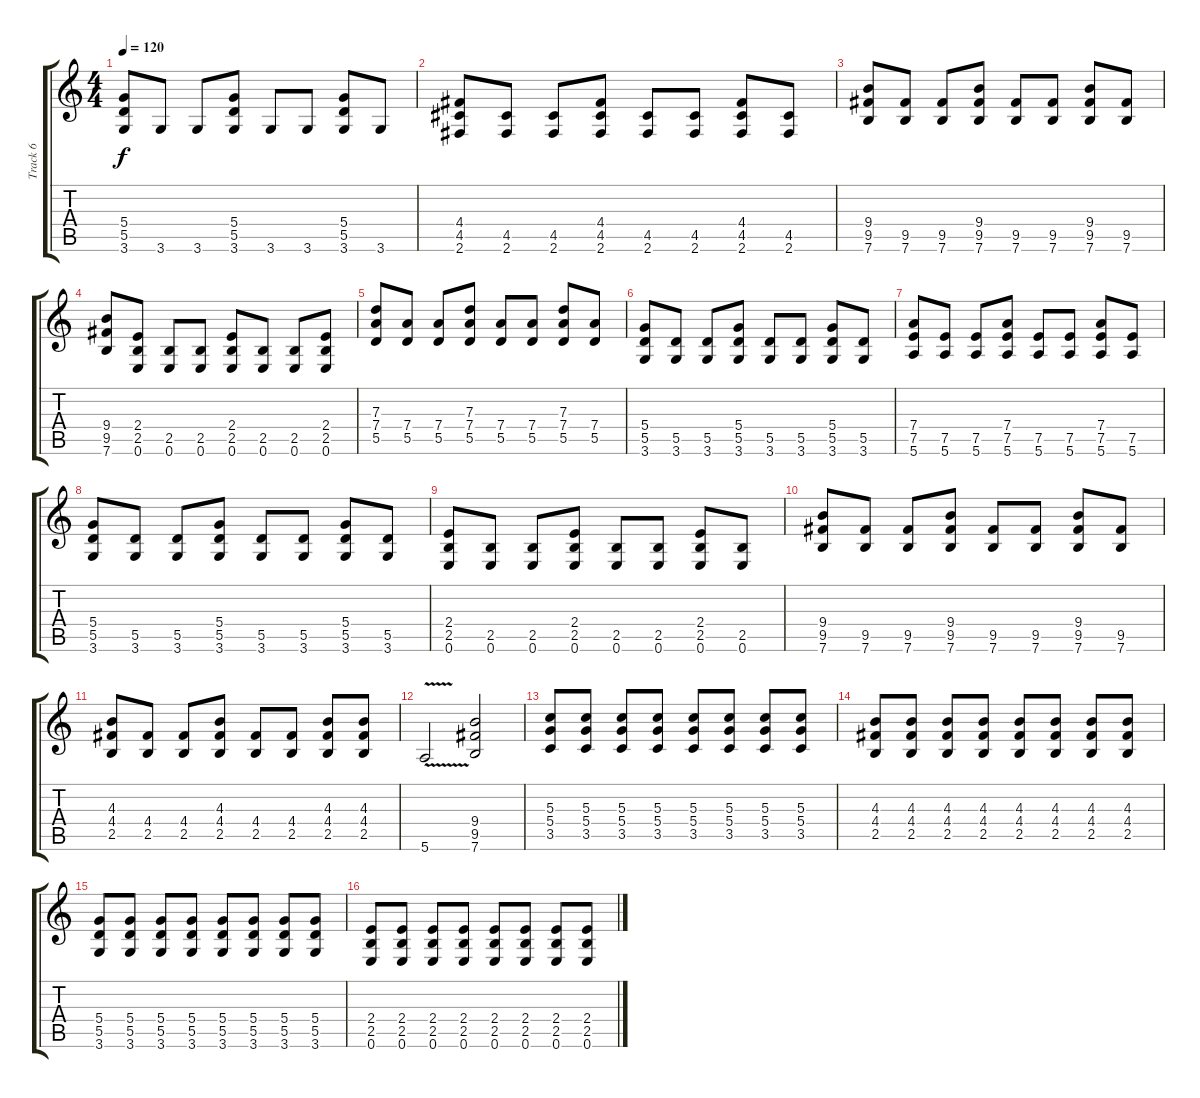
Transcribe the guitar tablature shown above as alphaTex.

\track ("Track 6" "Track 6") {instrument distortionguitar}
\staff {score tabs}
\tuning (E4 B3 G3 D3 A2 E2) {hide}
\ts (4 4)
\tempo 120
\clef g2
\ks c
(5.4 5.5 3.6).8{dy f} 3.6.8 3.6.8 (5.4 5.5 3.6).8 3.6.8 3.6.8 (5.4 5.5 3.6).8 3.6.8 |
(4.4 4.5 2.6).8 (4.5 2.6).8 (4.5 2.6).8 (4.4 4.5 2.6).8 (4.5 2.6).8 (4.5 2.6).8 (4.4 4.5 2.6).8 (4.5 2.6).8 |
(9.4 9.5 7.6).8 (9.5 7.6).8 (9.5 7.6).8 (9.4 9.5 7.6).8 (9.5 7.6).8 (9.5 7.6).8 (9.4 9.5 7.6).8 (9.5 7.6).8 |
(9.4 9.5 7.6).8 (2.4 2.5 0.6).8 (2.5 0.6).8 (2.5 0.6).8 (2.4 2.5 0.6).8 (2.5 0.6).8 (2.5 0.6).8 (2.4 2.5 0.6).8 |
(7.3 7.4 5.5).8 (7.4 5.5).8 (7.4 5.5).8 (7.3 7.4 5.5).8 (7.4 5.5).8 (7.4 5.5).8 (7.3 7.4 5.5).8 (7.4 5.5).8 |
(5.4 5.5 3.6).8 (5.5 3.6).8 (5.5 3.6).8 (5.4 5.5 3.6).8 (5.5 3.6).8 (5.5 3.6).8 (5.4 5.5 3.6).8 (5.5 3.6).8 |
(7.4 7.5 5.6).8 (7.5 5.6).8 (7.5 5.6).8 (7.4 7.5 5.6).8 (7.5 5.6).8 (7.5 5.6).8 (7.4 7.5 5.6).8 (7.5 5.6).8 |
(5.4 5.5 3.6).8 (5.5 3.6).8 (5.5 3.6).8 (5.4 5.5 3.6).8 (5.5 3.6).8 (5.5 3.6).8 (5.4 5.5 3.6).8 (5.5 3.6).8 |
(2.4 2.5 0.6).8 (2.5 0.6).8 (2.5 0.6).8 (2.4 2.5 0.6).8 (2.5 0.6).8 (2.5 0.6).8 (2.4 2.5 0.6).8 (2.5 0.6).8 |
(9.4 9.5 7.6).8 (9.5 7.6).8 (9.5 7.6).8 (9.4 9.5 7.6).8 (9.5 7.6).8 (9.5 7.6).8 (9.4 9.5 7.6).8 (9.5 7.6).8 |
(4.3 4.4 2.5).8 (4.4 2.5).8 (4.4 2.5).8 (4.3 4.4 2.5).8 (4.4 2.5).8 (4.4 2.5).8 (4.3 4.4 2.5).8 (4.3 4.4 2.5).8 |
5.6{v}.2 (9.4 9.5 7.6).2 |
(5.3 5.4 3.5).8 (5.3 5.4 3.5).8 (5.3 5.4 3.5).8 (5.3 5.4 3.5).8 (5.3 5.4 3.5).8 (5.3 5.4 3.5).8 (5.3 5.4 3.5).8 (5.3 5.4 3.5).8 |
(4.3 4.4 2.5).8 (4.3 4.4 2.5).8 (4.3 4.4 2.5).8 (4.3 4.4 2.5).8 (4.3 4.4 2.5).8 (4.3 4.4 2.5).8 (4.3 4.4 2.5).8 (4.3 4.4 2.5).8 |
(5.4 5.5 3.6).8 (5.4 5.5 3.6).8 (5.4 5.5 3.6).8 (5.4 5.5 3.6).8 (5.4 5.5 3.6).8 (5.4 5.5 3.6).8 (5.4 5.5 3.6).8 (5.4 5.5 3.6).8 |
(2.4 2.5 0.6).8 (2.4 2.5 0.6).8 (2.4 2.5 0.6).8 (2.4 2.5 0.6).8 (2.4 2.5 0.6).8 (2.4 2.5 0.6).8 (2.4 2.5 0.6).8 (2.4 2.5 0.6).8
